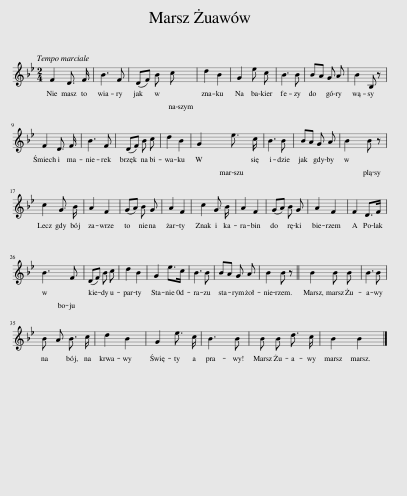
X:1
L:1/8
Q:1/4=120
M:2/4
I:linebreak $
K:Bb
V:1 treble
V:1
 F2 D3/2 F/ | B3 F | (DF) B c | d2 B2 | G2 e c | %5
 B3 B | BA G A | B2 B, z |$ F2 D3/2 F/ | B3 F | %10
 (DF) B c | d2 B2 | G2 e3/2 c/ | B3 B | BA G A | %15
 B2 B z |$ c2 G3/2 B/ | A2 F2 | (GA) B G | A2 F2 | %20
 c2 G3/2 B/ | A2 F2 | (GA) B G | A2 F2 | F2 D>F |$ %25
 B3 F | (DF) B c | d2 B2 | G2 e>c | B3 B | %30
 BA G A | B2 B z || B2 B B | B3 B |$ B A B3/2 c/ | %35
 d2 B2 | G2 e3/2 c/ | B3 B | B B d3/2 c/ | B2 B2 |] %40
